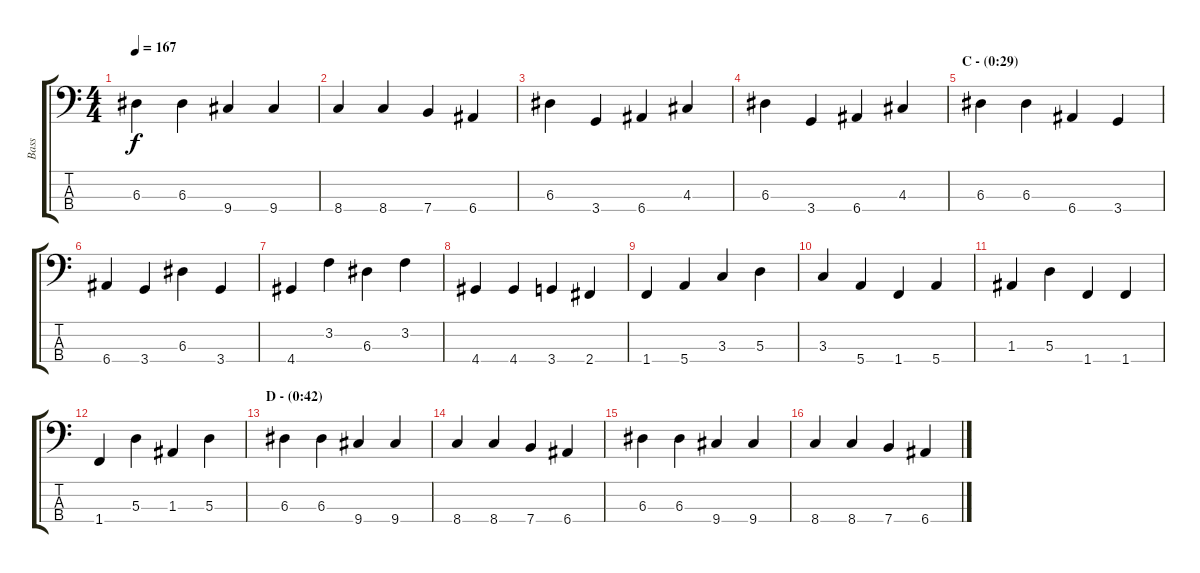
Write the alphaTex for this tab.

\track ("Bass" "Bass") {instrument electricbasspick}
\staff {score tabs}
\tuning (G2 D2 A1 E1) {hide}
\ts (4 4)
\tempo 167
\clef f4
\ks c
6.3.4{dy f} 6.3.4 9.4.4 9.4.4 |
8.4.4 8.4.4 7.4.4 6.4.4 |
6.3.4 3.4.4 6.4.4 4.3.4 |
6.3.4 3.4.4 6.4.4 4.3.4 |
\section ("" "C - (0:29)")
6.3.4 6.3.4 6.4.4 3.4.4 |
6.4.4 3.4.4 6.3.4 3.4.4 |
4.4.4 3.2.4 6.3.4 3.2.4 |
4.4.4 4.4.4 3.4.4 2.4.4 |
1.4.4 5.4.4 3.3.4 5.3.4 |
3.3.4 5.4.4 1.4.4 5.4.4 |
1.3.4 5.3.4 1.4.4 1.4.4 |
1.4.4 5.3.4 1.3.4 5.3.4 |
\section ("" "D - (0:42)")
6.3.4 6.3.4 9.4.4 9.4.4 |
8.4.4 8.4.4 7.4.4 6.4.4 |
6.3.4 6.3.4 9.4.4 9.4.4 |
8.4.4 8.4.4 7.4.4 6.4.4
